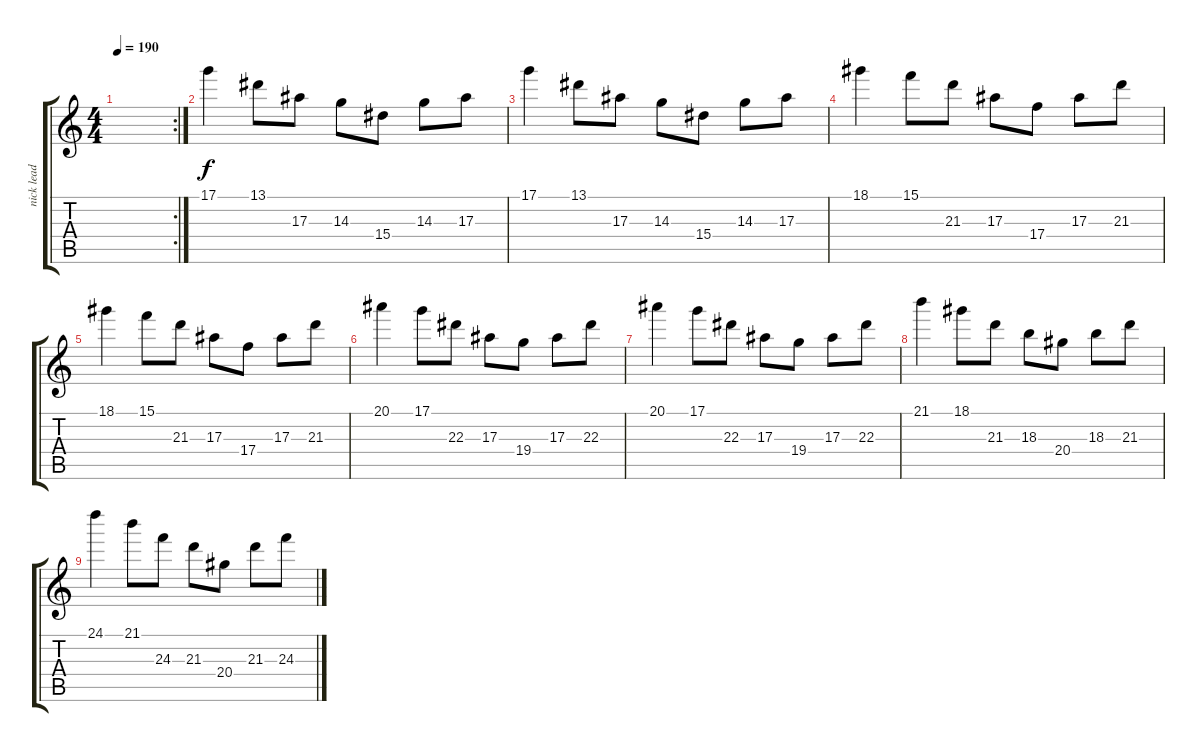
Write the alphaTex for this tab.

\track ("nick lead" "nick lead") {instrument distortionguitar}
\staff {score tabs}
\tuning (D4 A3 F3 C3 G2 C2) {hide}
\rc 2
\ts (4 4)
\tempo 190
\clef g2
\ks c
|
17.1.4 13.1.8 17.3.8 14.3.8 15.4.8 14.3.8 17.3.8 |
17.1.4 13.1.8 17.3.8 14.3.8 15.4.8 14.3.8 17.3.8 |
18.1.4 15.1.8 21.3.8 17.3.8 17.4.8 17.3.8 21.3.8 |
18.1.4 15.1.8 21.3.8 17.3.8 17.4.8 17.3.8 21.3.8 |
20.1.4 17.1.8 22.3.8 17.3.8 19.4.8 17.3.8 22.3.8 |
20.1.4 17.1.8 22.3.8 17.3.8 19.4.8 17.3.8 22.3.8 |
21.1.4 18.1.8 21.3.8 18.3.8 20.4.8 18.3.8 21.3.8 |
24.1.4 21.1.8 24.3.8 21.3.8 20.4.8 21.3.8 24.3.8
